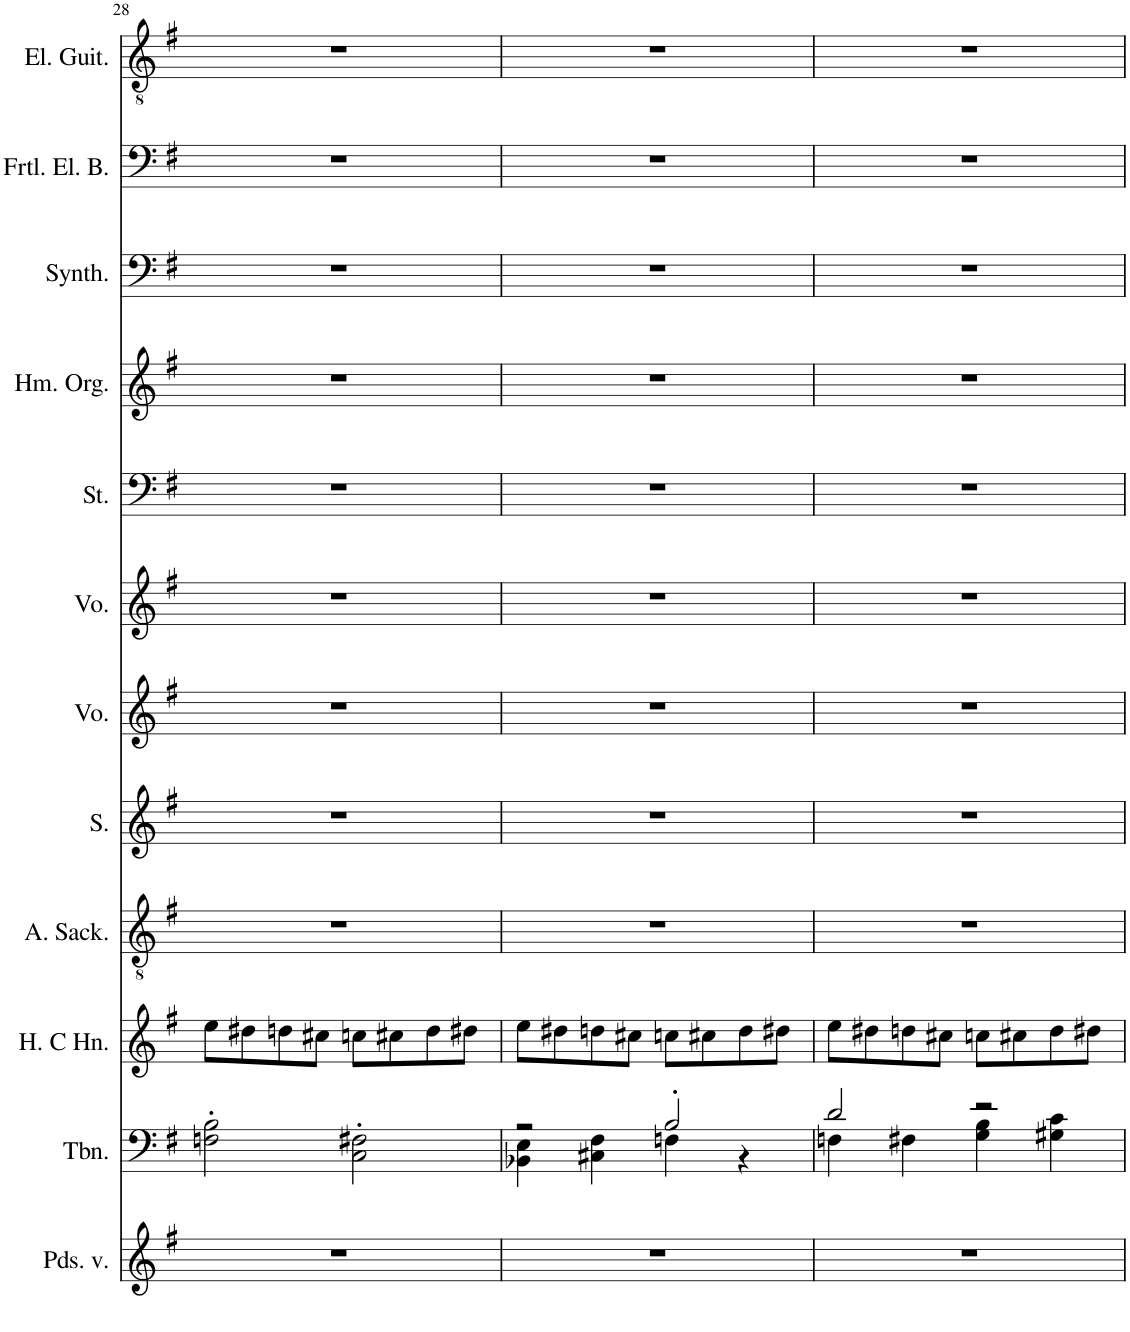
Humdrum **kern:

**kern	**kern	**kern	**kern	**kern	**kern	**kern	**kern	**kern	**kern	**kern	**kern
*part12	*part11	*part10	*part9	*part8	*part7	*part6	*part5	*part4	*part3	*part2	*part1
*staff12	*staff11	*staff10	*staff9	*staff8	*staff7	*staff6	*staff5	*staff4	*staff3	*staff2	*staff1
*I"Pardessus de viole, Violin	*I"Trombone, Brass	*I"High C Horn, Brass	*I"Alto Sackbut, Brass	*I"Soprano, Choirs	*I"Voice, Choirs	*I"Voice, Choirs	*I"Strings, Strings	*I"Hammond Organ, Organ	*I"String Synthesizer, Bass 2	*I"Fretless Electric Bass, Bass	*I"Electric Guitar, Guitar2
*I'Pds. v.	*I'Tbn.	*I'H. C Hn.	*I'A. Sack.	*I'S.	*I'Vo.	*I'Vo.	*I'St.	*I'Hm. Org.	*I'Synth.	*I'Frtl. El. B.	*I'El. Guit.
!!LO:PB:g=z
*clefG2	*clefF4	*clefG2	*clefGv2	*clefG2	*clefG2	*clefG2	*clefF4	*clefG2	*clefF4	*clefF4	*clefGv2
*	*	*Trd7c12	*	*	*	*	*	*	*	*Trd7c12	*
*k[f#]	*k[f#]	*k[f#]	*k[f#]	*k[f#]	*k[f#]	*k[f#]	*k[f#]	*k[f#]	*k[f#]	*k[f#]	*k[f#]
*M4/4	*M4/4	*M4/4	*M4/4	*M4/4	*M4/4	*M4/4	*M4/4	*M4/4	*M4/4	*M4/4	*M4/4
=28	=28	=28	=28	=28	=28	=28	=28	=28	=28	=28	=28
1r	2Fn\' 2B\'	8ee\L	1r	1r	1r	1r	1r	1r	1r	1r	1r
.	.	8dd#X\	.	.	.	.	.	.	.	.	.
.	.	8ddn\	.	.	.	.	.	.	.	.	.
.	.	8cc#X\J	.	.	.	.	.	.	.	.	.
.	2C\' 2F#X\'	8ccn\L	.	.	.	.	.	.	.	.	.
.	.	8cc#X\	.	.	.	.	.	.	.	.	.
.	.	8dd\	.	.	.	.	.	.	.	.	.
.	.	8dd#X\J	.	.	.	.	.	.	.	.	.
=29	=29	=29	=29	=29	=29	=29	=29	=29	=29	=29	=29
*	*^	*	*	*	*	*	*	*	*	*	*
1r	2r	4BB-X\ 4E\	8ee\L	1r	1r	1r	1r	1r	1r	1r	1r	1r
.	.	.	8dd#X\	.	.	.	.	.	.	.	.	.
.	.	4C#X\ 4F#\	8ddn\	.	.	.	.	.	.	.	.	.
.	.	.	8cc#X\J	.	.	.	.	.	.	.	.	.
.	2B'/	4Fn\	8ccn\L	.	.	.	.	.	.	.	.	.
.	.	.	8cc#X\	.	.	.	.	.	.	.	.	.
.	.	4r	8dd\	.	.	.	.	.	.	.	.	.
.	.	.	8dd#X\J	.	.	.	.	.	.	.	.	.
=30	=30	=30	=30	=30	=30	=30	=30	=30	=30	=30	=30	=30
1r	2d/	4Fn\	8ee\L	1r	1r	1r	1r	1r	1r	1r	1r	1r
.	.	.	8dd#X\	.	.	.	.	.	.	.	.	.
.	.	4F#X\	8ddn\	.	.	.	.	.	.	.	.	.
.	.	.	8cc#X\J	.	.	.	.	.	.	.	.	.
.	2r	4G\ 4B\	8ccn\L	.	.	.	.	.	.	.	.	.
.	.	.	8cc#X\	.	.	.	.	.	.	.	.	.
.	.	4G#X\ 4c\	8dd\	.	.	.	.	.	.	.	.	.
.	.	.	8dd#X\J	.	.	.	.	.	.	.	.	.
*	*v	*v	*	*	*	*	*	*	*	*	*	*
=	=	=	=	=	=	=	=	=	=	=	=
*-	*-	*-	*-	*-	*-	*-	*-	*-	*-	*-	*-
